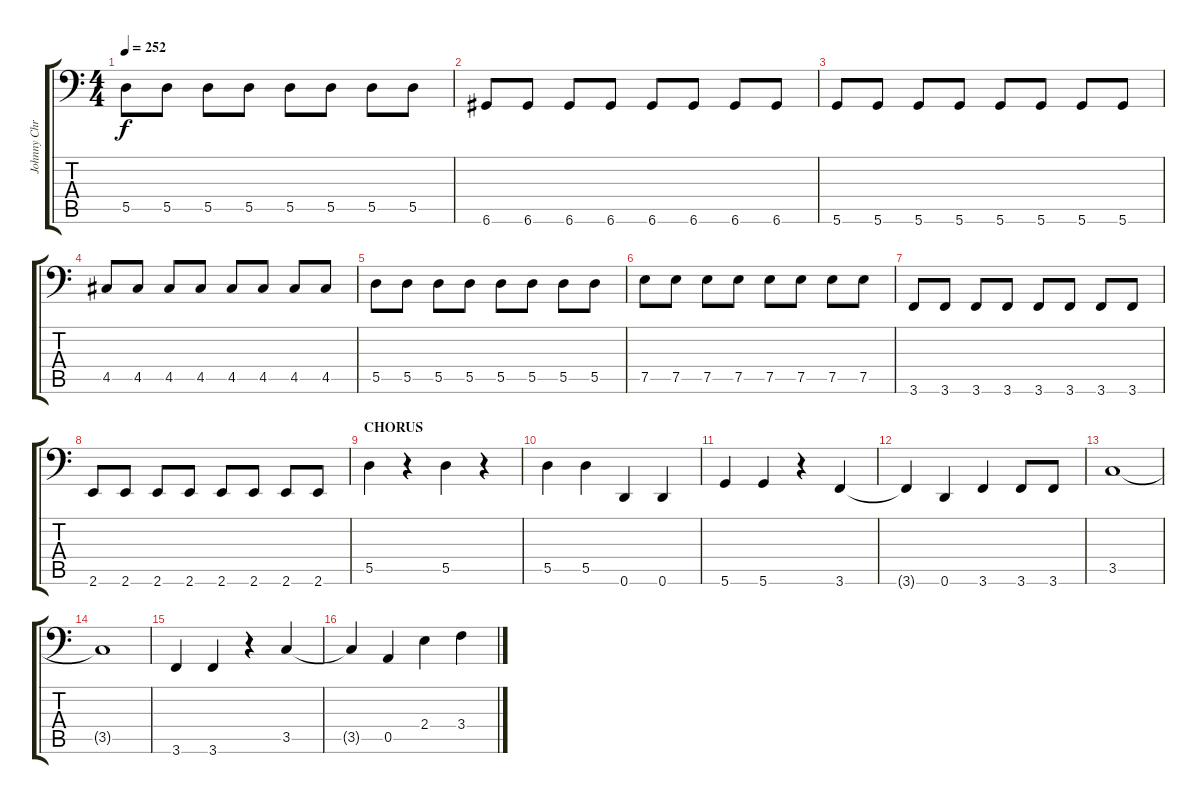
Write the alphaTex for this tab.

\track ("Johnny Christ" "Johnny Chr") {instrument electricbasspick}
\staff {score tabs}
\tuning (E3 B2 G2 D2 A1 D1) {hide}
\ts (4 4)
\tempo 252
\clef f4
\ks c
5.5.8{dy f} 5.5.8 5.5.8 5.5.8 5.5.8 5.5.8 5.5.8 5.5.8 |
6.6.8 6.6.8 6.6.8 6.6.8 6.6.8 6.6.8 6.6.8 6.6.8 |
5.6.8 5.6.8 5.6.8 5.6.8 5.6.8 5.6.8 5.6.8 5.6.8 |
4.5.8 4.5.8 4.5.8 4.5.8 4.5.8 4.5.8 4.5.8 4.5.8 |
5.5.8 5.5.8 5.5.8 5.5.8 5.5.8 5.5.8 5.5.8 5.5.8 |
7.5.8 7.5.8 7.5.8 7.5.8 7.5.8 7.5.8 7.5.8 7.5.8 |
3.6.8 3.6.8 3.6.8 3.6.8 3.6.8 3.6.8 3.6.8 3.6.8 |
2.6.8 2.6.8 2.6.8 2.6.8 2.6.8 2.6.8 2.6.8 2.6.8 |
\section ("" "CHORUS")
5.5.4 r.4 5.5.4 r.4 |
5.5.4 5.5.4 0.6.4 0.6.4 |
5.6.4 5.6.4 r.4 3.6.4 |
3.6{t}.4 0.6.4 3.6.4 3.6.8 3.6.8 |
3.5.1 |
3.5{t}.1 |
3.6.4 3.6.4 r.4 3.5.4 |
3.5{t}.4 0.5.4 2.4.4 3.4.4
